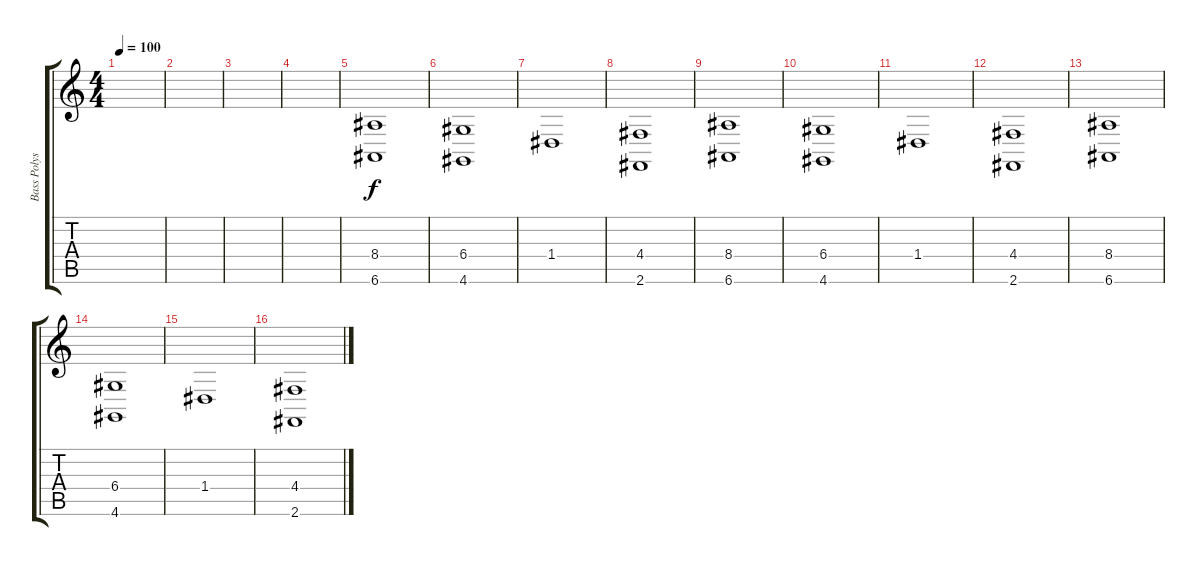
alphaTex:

\track ("Bass Polysynth" "Bass Polys") {instrument pad3polysynth}
\staff {score tabs}
\tuning (E4 B3 G3 D3 A2 E2) {hide}
\ts (4 4)
\tempo 100
\clef g2
\ks c
|
|
|
|
(8.4 6.6).1 |
(6.4 4.6).1 |
1.4.1 |
(4.4 2.6).1 |
(8.4 6.6).1 |
(6.4 4.6).1 |
1.4.1 |
(4.4 2.6).1 |
(8.4 6.6).1 |
(6.4 4.6).1 |
1.4.1 |
(4.4 2.6).1
